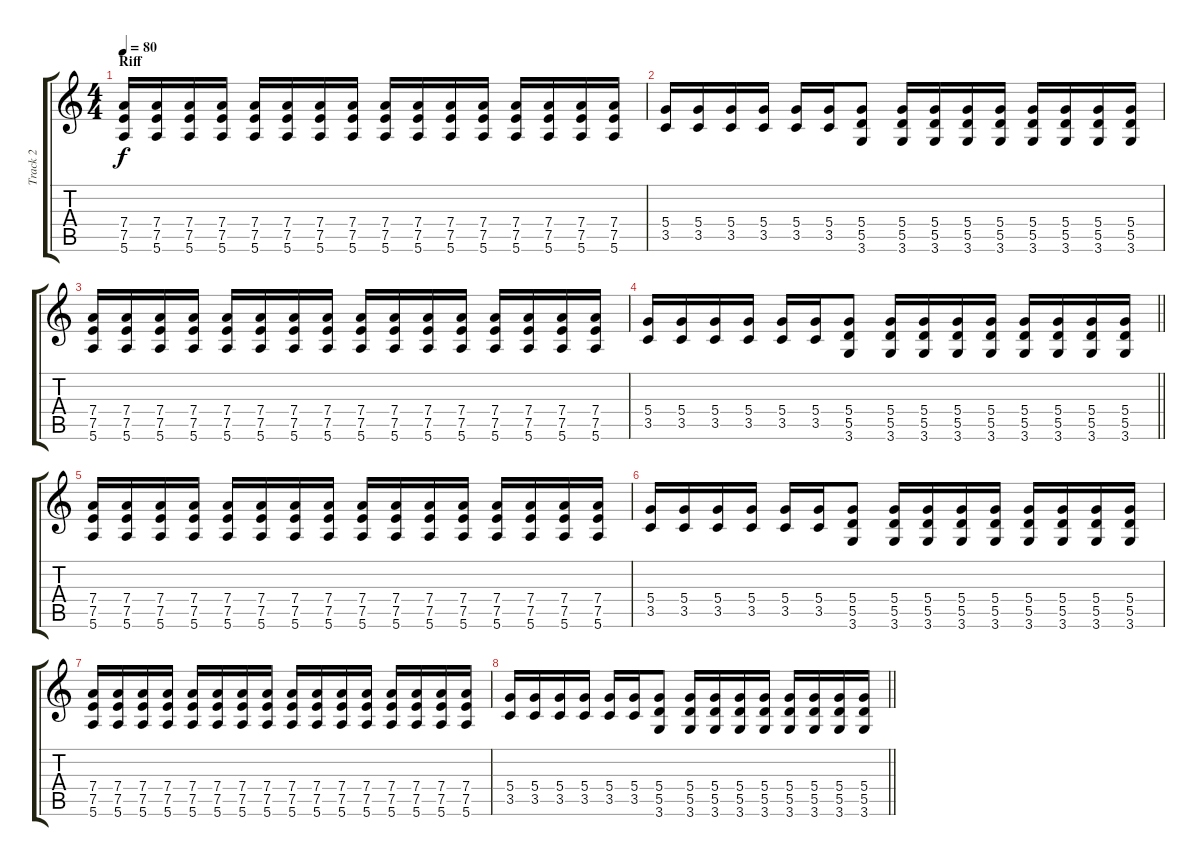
\track ("Track 2" "Track 2") {instrument overdrivenguitar}
\staff {score tabs}
\tuning (E4 B3 G3 D3 A2 E2) {hide}
\ts (4 4)
\section ("" "Riff")
\tempo 80
\clef g2
\ks c
(7.4 7.5 5.6).16{dy f} (7.4 7.5 5.6).16 (7.4 7.5 5.6).16 (7.4 7.5 5.6).16 (7.4 7.5 5.6).16 (7.4 7.5 5.6).16 (7.4 7.5 5.6).16 (7.4 7.5 5.6).16 (7.4 7.5 5.6).16 (7.4 7.5 5.6).16 (7.4 7.5 5.6).16 (7.4 7.5 5.6).16 (7.4 7.5 5.6).16 (7.4 7.5 5.6).16 (7.4 7.5 5.6).16 (7.4 7.5 5.6).16 |
(5.4 3.5).16 (5.4 3.5).16 (5.4 3.5).16 (5.4 3.5).16 (5.4 3.5).16 (5.4 3.5).16 (5.4 5.5 3.6).8 (5.4 5.5 3.6).16 (5.4 5.5 3.6).16 (5.4 5.5 3.6).16 (5.4 5.5 3.6).16 (5.4 5.5 3.6).16 (5.4 5.5 3.6).16 (5.4 5.5 3.6).16 (5.4 5.5 3.6).16 |
(7.4 7.5 5.6).16 (7.4 7.5 5.6).16 (7.4 7.5 5.6).16 (7.4 7.5 5.6).16 (7.4 7.5 5.6).16 (7.4 7.5 5.6).16 (7.4 7.5 5.6).16 (7.4 7.5 5.6).16 (7.4 7.5 5.6).16 (7.4 7.5 5.6).16 (7.4 7.5 5.6).16 (7.4 7.5 5.6).16 (7.4 7.5 5.6).16 (7.4 7.5 5.6).16 (7.4 7.5 5.6).16 (7.4 7.5 5.6).16 |
\barLineRight lightlight
(5.4 3.5).16 (5.4 3.5).16 (5.4 3.5).16 (5.4 3.5).16 (5.4 3.5).16 (5.4 3.5).16 (5.4 5.5 3.6).8 (5.4 5.5 3.6).16 (5.4 5.5 3.6).16 (5.4 5.5 3.6).16 (5.4 5.5 3.6).16 (5.4 5.5 3.6).16 (5.4 5.5 3.6).16 (5.4 5.5 3.6).16 (5.4 5.5 3.6).16 |
(7.4 7.5 5.6).16 (7.4 7.5 5.6).16 (7.4 7.5 5.6).16 (7.4 7.5 5.6).16 (7.4 7.5 5.6).16 (7.4 7.5 5.6).16 (7.4 7.5 5.6).16 (7.4 7.5 5.6).16 (7.4 7.5 5.6).16 (7.4 7.5 5.6).16 (7.4 7.5 5.6).16 (7.4 7.5 5.6).16 (7.4 7.5 5.6).16 (7.4 7.5 5.6).16 (7.4 7.5 5.6).16 (7.4 7.5 5.6).16 |
(5.4 3.5).16 (5.4 3.5).16 (5.4 3.5).16 (5.4 3.5).16 (5.4 3.5).16 (5.4 3.5).16 (5.4 5.5 3.6).8 (5.4 5.5 3.6).16 (5.4 5.5 3.6).16 (5.4 5.5 3.6).16 (5.4 5.5 3.6).16 (5.4 5.5 3.6).16 (5.4 5.5 3.6).16 (5.4 5.5 3.6).16 (5.4 5.5 3.6).16 |
(7.4 7.5 5.6).16 (7.4 7.5 5.6).16 (7.4 7.5 5.6).16 (7.4 7.5 5.6).16 (7.4 7.5 5.6).16 (7.4 7.5 5.6).16 (7.4 7.5 5.6).16 (7.4 7.5 5.6).16 (7.4 7.5 5.6).16 (7.4 7.5 5.6).16 (7.4 7.5 5.6).16 (7.4 7.5 5.6).16 (7.4 7.5 5.6).16 (7.4 7.5 5.6).16 (7.4 7.5 5.6).16 (7.4 7.5 5.6).16 |
\barLineRight lightlight
(5.4 3.5).16 (5.4 3.5).16 (5.4 3.5).16 (5.4 3.5).16 (5.4 3.5).16 (5.4 3.5).16 (5.4 5.5 3.6).8 (5.4 5.5 3.6).16 (5.4 5.5 3.6).16 (5.4 5.5 3.6).16 (5.4 5.5 3.6).16 (5.4 5.5 3.6).16 (5.4 5.5 3.6).16 (5.4 5.5 3.6).16 (5.4 5.5 3.6).16
